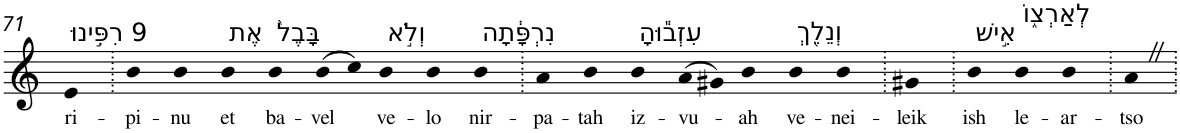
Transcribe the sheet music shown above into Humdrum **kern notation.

**kern	**text
*part1	*part1
*staff1	*staff1
*I"Piano	*
*I'Pno	*
!!LO:PB:g=z
*clefG2	*
*k[]	*
=71	=71
!LO:TX:a:t=9 רִפִּ֣ינוּ	!
!	!LO:LY:b
4e	ri-
=72.	=72.
!	!LO:LY:b
4b	-pi-
!	!LO:LY:b
4b	-nu
!LO:TX:a:t=אֶת	!
!	!LO:LY:b
4b	et
!LO:TX:a:t=בָּבֶל֙	!
!	!LO:LY:b
4b	ba-
!	!LO:LY:b
(>8b	-vel
8cc)	.
!LO:TX:a:t=וְלֹ֣א	!
!	!LO:LY:b
4b	ve-
!	!LO:LY:b
4b	-lo
!LO:TX:a:t=נִרְפָּ֔תָה	!
!	!LO:LY:b
4b	nir-
=73.	=73.
!	!LO:LY:b
4a	-pa-
!	!LO:LY:b
4b	-tah
!LO:TX:a:t=עִזְב֕וּהָ	!
!	!LO:LY:b
4b	iz-
!	!LO:LY:b
(>8a	-vu-
8g#X)	.
!	!LO:LY:b
4b	-ah
!LO:TX:a:t=וְנֵלֵ֖ךְ	!
!	!LO:LY:b
4b	ve-
!	!LO:LY:b
4b	-nei-
=74.	=74.
!	!LO:LY:b
4g#X	-leik
=75.	=75.
!LO:TX:a:t=אִ֣ישׁ	!
!	!LO:LY:b
4b	ish
!LO:TX:a:t=לְאַרְצ֑וֹ	!
!	!LO:LY:b
4b	le-
!	!LO:LY:b
4b	-ar-
=76.	=76.
!	!LO:LY:b
4aZ	-tso
=.	=.
*-	*-
